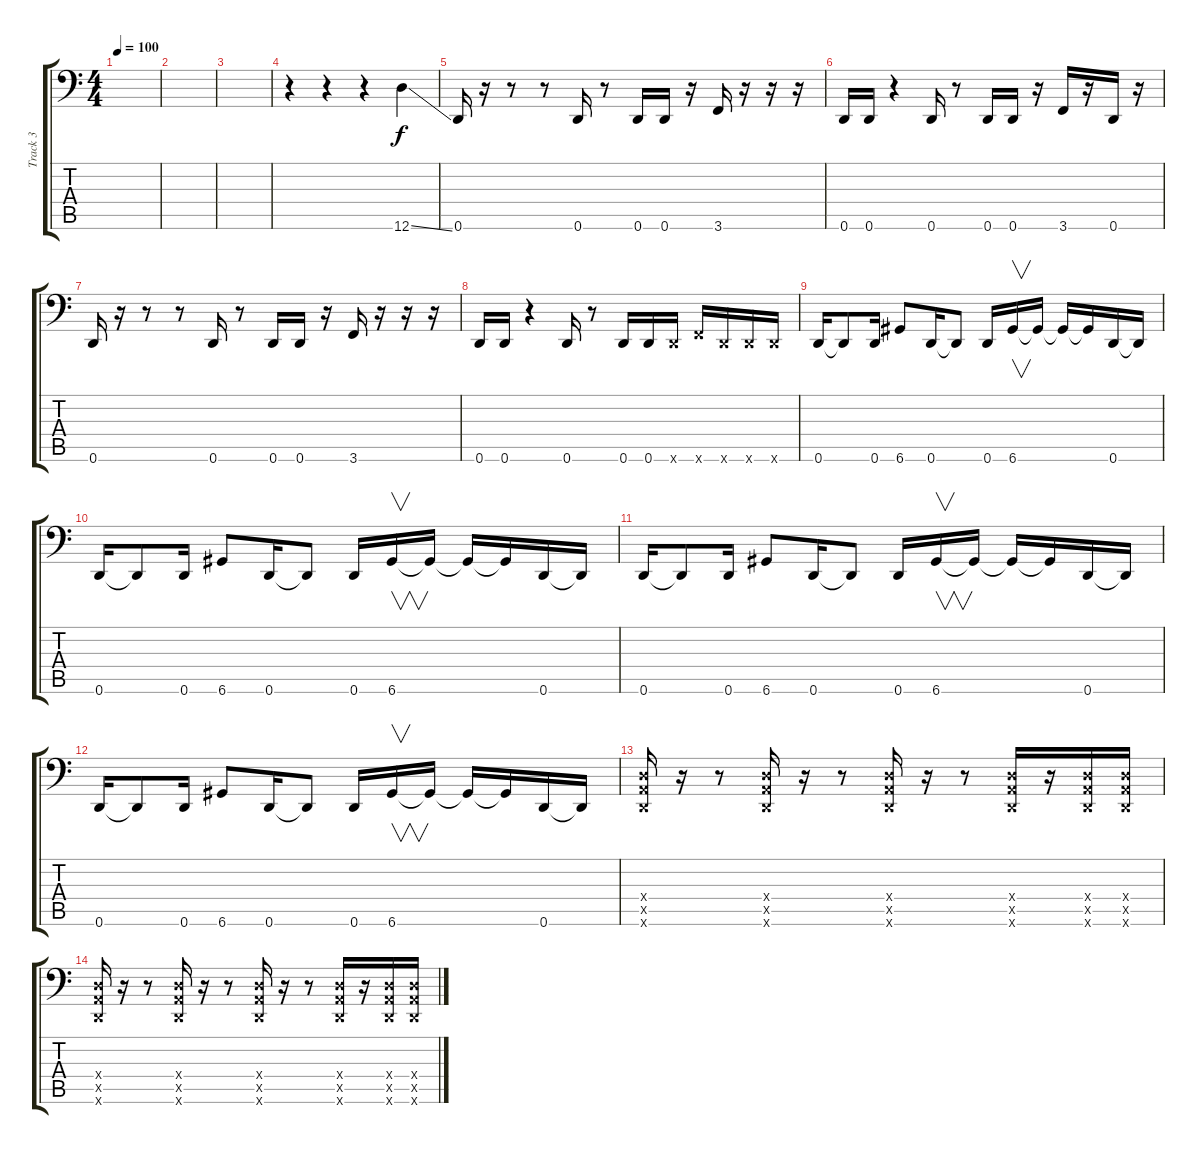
\track ("Track 3" "Track 3") {instrument electricbasspick}
\staff {score tabs}
\tuning (E3 B2 G2 D2 A1 D1) {hide}
\ts (4 4)
\tempo 100
\clef f4
\ks c
|
|
|
r.4 r.4 r.4 12.6{ss}.4 |
0.6.16 r.16 r.8 r.8 0.6.16 r.8 0.6.16 0.6.16 r.16 3.6.16 r.16 r.16 r.16 |
0.6.16 0.6.16 r.4 0.6.16 r.8 0.6.16 0.6.16 r.16 3.6.16 r.16 0.6.16 r.16 |
0.6.16 r.16 r.8 r.8 0.6.16 r.8 0.6.16 0.6.16 r.16 3.6.16 r.16 r.16 r.16 |
0.6.16 0.6.16 r.4 0.6.16 r.8 0.6.16 0.6.16 0.6{x}.16 3.6{x}.16 0.6{x}.16 0.6{x}.16 0.6{x}.16 |
0.6.16 0.6{t}.8 0.6.16 6.6.8 0.6.16 0.6{t}.8 0.6.16 6.6.16{v} 6.6{t}.16 6.6{t}.16 6.6{t}.16 0.6.16 0.6{t}.16 |
0.6.16 0.6{t}.8 0.6.16 6.6.8 0.6.16 0.6{t}.8 0.6.16 6.6.16{v} 6.6{t}.16 6.6{t}.16 6.6{t}.16 0.6.16 0.6{t}.16 |
0.6.16 0.6{t}.8 0.6.16 6.6.8 0.6.16 0.6{t}.8 0.6.16 6.6.16{v} 6.6{t}.16 6.6{t}.16 6.6{t}.16 0.6.16 0.6{t}.16 |
0.6.16 0.6{t}.8 0.6.16 6.6.8 0.6.16 0.6{t}.8 0.6.16 6.6.16{v} 6.6{t}.16 6.6{t}.16 6.6{t}.16 0.6.16 0.6{t}.16 |
(0.4{x} 0.5{x} 0.6{x}).16 r.16 r.8 (0.4{x} 0.5{x} 0.6{x}).16 r.16 r.8 (0.4{x} 0.5{x} 0.6{x}).16 r.16 r.8 (0.4{x} 0.5{x} 0.6{x}).16 r.16 (0.4{x} 0.5{x} 0.6{x}).16 (0.4{x} 0.5{x} 0.6{x}).16 |
(0.4{x} 0.5{x} 0.6{x}).16 r.16 r.8 (0.4{x} 0.5{x} 0.6{x}).16 r.16 r.8 (0.4{x} 0.5{x} 0.6{x}).16 r.16 r.8 (0.4{x} 0.5{x} 0.6{x}).16 r.16 (0.4{x} 0.5{x} 0.6{x}).16 (0.4{x} 0.5{x} 0.6{x}).16
